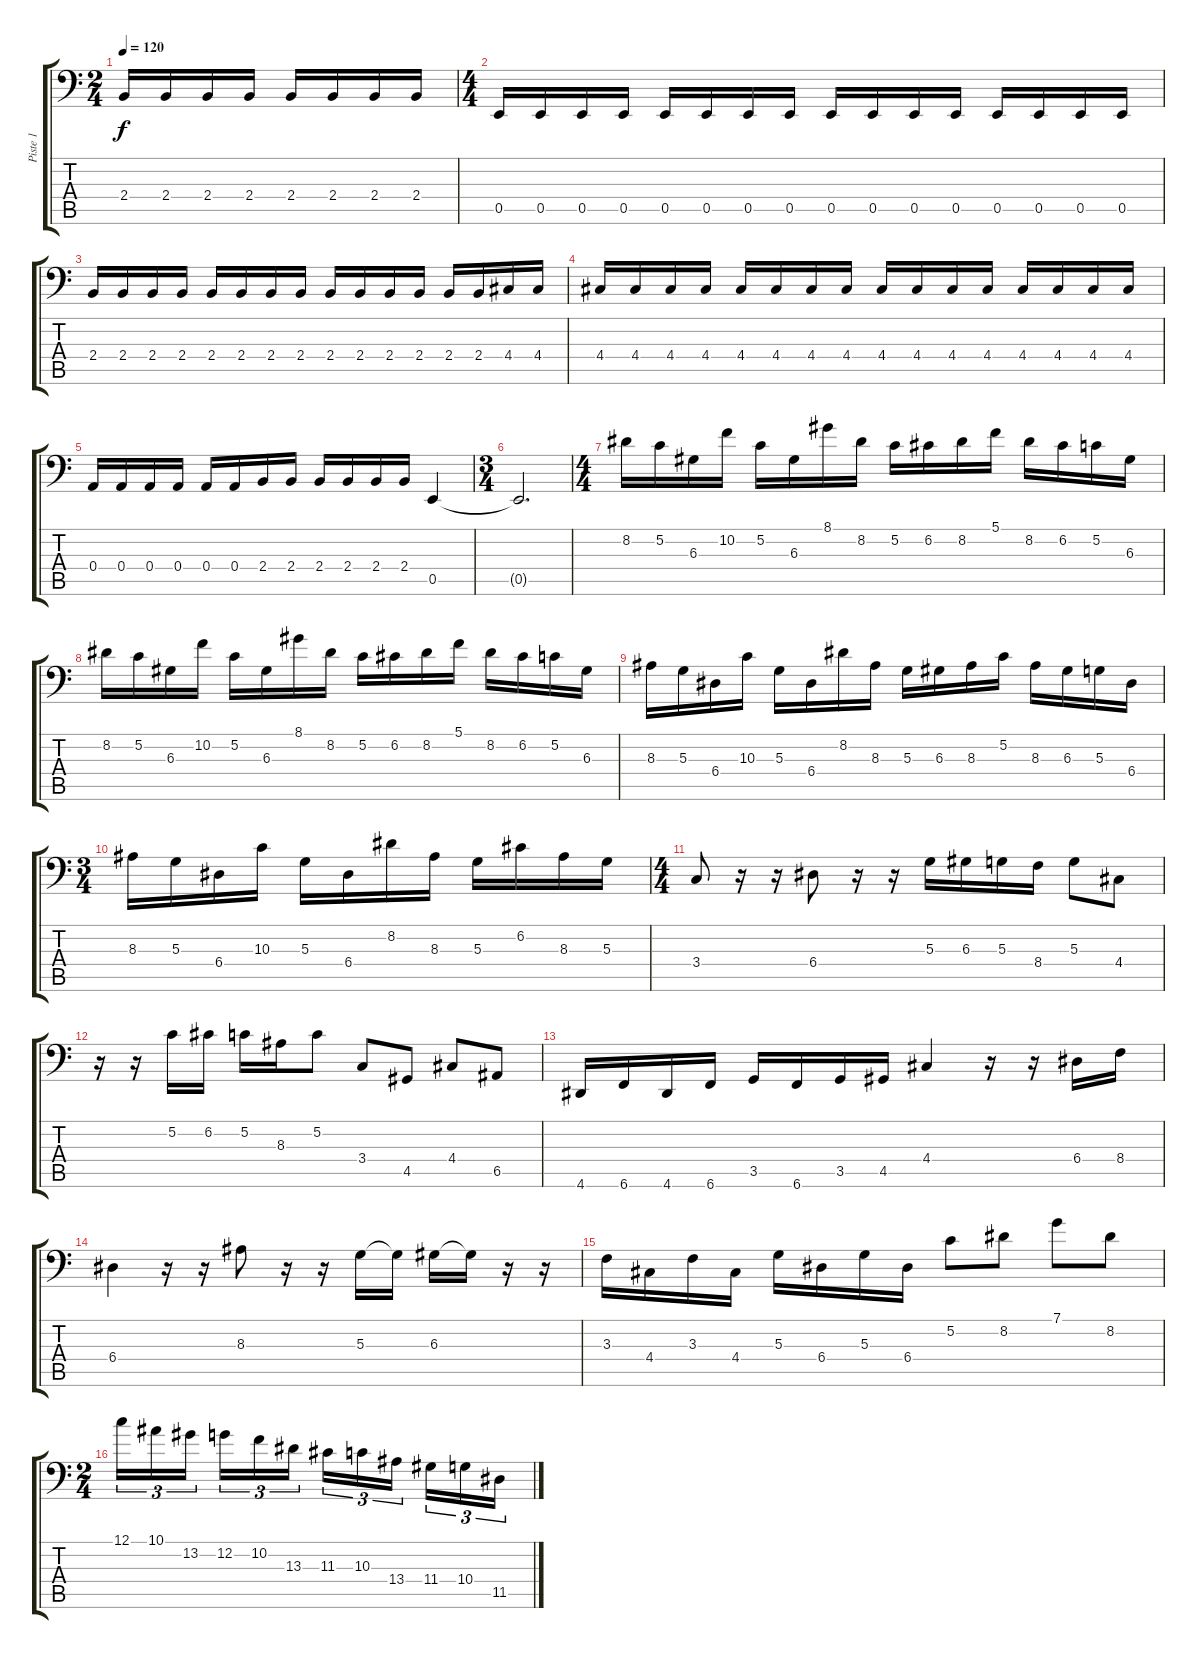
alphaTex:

\track ("Piste 1" "Piste 1") {instrument electricbassfinger}
\staff {score tabs}
\tuning (C3 G2 D2 A1 E1 B0) {hide}
\ts (2 4)
\tempo 120
\clef f4
\ks c
2.4.16{dy f} 2.4.16 2.4.16 2.4.16 2.4.16 2.4.16 2.4.16 2.4.16 |
\ts (4 4)
0.5.16 0.5.16 0.5.16 0.5.16 0.5.16 0.5.16 0.5.16 0.5.16 0.5.16 0.5.16 0.5.16 0.5.16 0.5.16 0.5.16 0.5.16 0.5.16 |
2.4.16 2.4.16 2.4.16 2.4.16 2.4.16 2.4.16 2.4.16 2.4.16 2.4.16 2.4.16 2.4.16 2.4.16 2.4.16 2.4.16 4.4.16 4.4.16 |
4.4.16 4.4.16 4.4.16 4.4.16 4.4.16 4.4.16 4.4.16 4.4.16 4.4.16 4.4.16 4.4.16 4.4.16 4.4.16 4.4.16 4.4.16 4.4.16 |
0.4.16 0.4.16 0.4.16 0.4.16 0.4.16 0.4.16 2.4.16 2.4.16 2.4.16 2.4.16 2.4.16 2.4.16 0.5.4 |
\ts (3 4)
0.5{t}.2{d} |
\ts (4 4)
8.2.16 5.2.16 6.3.16 10.2.16 5.2.16 6.3.16 8.1.16 8.2.16 5.2.16 6.2.16 8.2.16 5.1.16 8.2.16 6.2.16 5.2.16 6.3.16 |
8.2.16 5.2.16 6.3.16 10.2.16 5.2.16 6.3.16 8.1.16 8.2.16 5.2.16 6.2.16 8.2.16 5.1.16 8.2.16 6.2.16 5.2.16 6.3.16 |
8.3.16 5.3.16 6.4.16 10.3.16 5.3.16 6.4.16 8.2.16 8.3.16 5.3.16 6.3.16 8.3.16 5.2.16 8.3.16 6.3.16 5.3.16 6.4.16 |
\ts (3 4)
8.3.16 5.3.16 6.4.16 10.3.16 5.3.16 6.4.16 8.2.16 8.3.16 5.3.16 6.2.16 8.3.16 5.3.16 |
\ts (4 4)
3.4.8 r.16 r.16 6.4.8 r.16 r.16 5.3.16 6.3.16 5.3.16 8.4.16 5.3.8 4.4.8 |
r.16 r.16 5.2.16 6.2.16 5.2.16 8.3.16 5.2.8 3.4.8 4.5.8 4.4.8 6.5.8 |
4.6.16 6.6.16 4.6.16 6.6.16 3.5.16 6.6.16 3.5.16 4.5.16 4.4.4 r.16 r.16 6.4.16 8.4.16 |
6.4.4 r.16 r.16 8.3.8 r.16 r.16 5.3.16 5.3{t}.16 6.3.16 6.3{t}.16 r.16 r.16 |
3.3.16 4.4.16 3.3.16 4.4.16 5.3.16 6.4.16 5.3.16 6.4.16 5.2.8 8.2.8 7.1.8 8.2.8 |
\ts (2 4)
12.1.16{tu (3 2)} 10.1.16{tu (3 2)} 13.2.16{tu (3 2) beam splitsecondary} 12.2.16{tu (3 2)} 10.2.16{tu (3 2)} 13.3.16{tu (3 2)} 11.3.16{tu (3 2)} 10.3.16{tu (3 2)} 13.4.16{tu (3 2) beam splitsecondary} 11.4.16{tu (3 2)} 10.4.16{tu (3 2)} 11.5.16{tu (3 2)}
